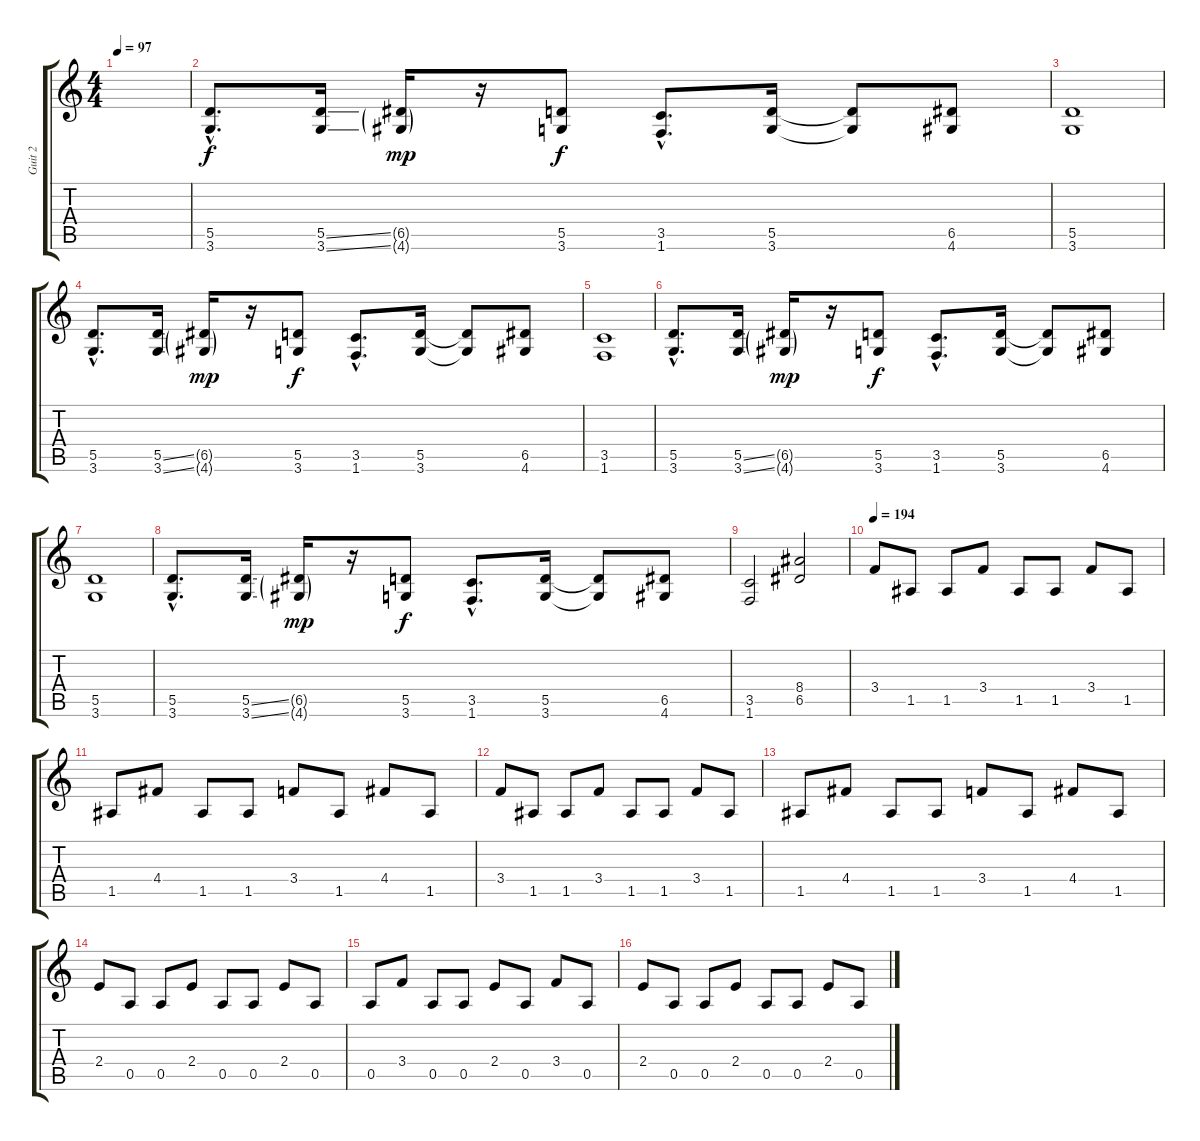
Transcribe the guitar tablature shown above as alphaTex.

\track ("Guit 2" "Guit 2") {instrument distortionguitar}
\staff {score tabs}
\tuning (E4 B3 G3 D3 A2 E2) {hide}
\ts (4 4)
\tempo 97
\clef g2
\ks c
|
(5.5{hac} 3.6{hac}).8{d} (5.5{ss} 3.6{ss}).16 (6.5{g} 4.6{g}).16{dy mp} r.16 (5.5 3.6).8{dy f} (3.5{hac} 1.6{hac}).8{d} (5.5 3.6).16 (5.5{t} 3.6{t}).8 (6.5 4.6).8 |
(5.5 3.6).1 |
(5.5{hac} 3.6{hac}).8{d} (5.5{ss} 3.6{ss}).16 (6.5{g} 4.6{g}).16{dy mp} r.16 (5.5 3.6).8{dy f} (3.5{hac} 1.6{hac}).8{d} (5.5 3.6).16 (5.5{t} 3.6{t}).8 (6.5 4.6).8 |
(3.5 1.6).1 |
(5.5{hac} 3.6{hac}).8{d} (5.5{ss} 3.6{ss}).16 (6.5{g} 4.6{g}).16{dy mp} r.16 (5.5 3.6).8{dy f} (3.5{hac} 1.6{hac}).8{d} (5.5 3.6).16 (5.5{t} 3.6{t}).8 (6.5 4.6).8 |
(5.5 3.6).1 |
(5.5{hac} 3.6{hac}).8{d} (5.5{ss} 3.6{ss}).16 (6.5{g} 4.6{g}).16{dy mp} r.16 (5.5 3.6).8{dy f} (3.5{hac} 1.6{hac}).8{d} (5.5 3.6).16 (5.5{t} 3.6{t}).8 (6.5 4.6).8 |
(3.5 1.6).2 (8.4 6.5).2 |
\tempo 194
3.4.8 1.5.8 1.5.8 3.4.8 1.5.8 1.5.8 3.4.8 1.5.8 |
1.5.8 4.4.8 1.5.8 1.5.8 3.4.8 1.5.8 4.4.8 1.5.8 |
3.4.8 1.5.8 1.5.8 3.4.8 1.5.8 1.5.8 3.4.8 1.5.8 |
1.5.8 4.4.8 1.5.8 1.5.8 3.4.8 1.5.8 4.4.8 1.5.8 |
2.4.8 0.5.8 0.5.8 2.4.8 0.5.8 0.5.8 2.4.8 0.5.8 |
0.5.8 3.4.8 0.5.8 0.5.8 2.4.8 0.5.8 3.4.8 0.5.8 |
2.4.8 0.5.8 0.5.8 2.4.8 0.5.8 0.5.8 2.4.8 0.5.8
